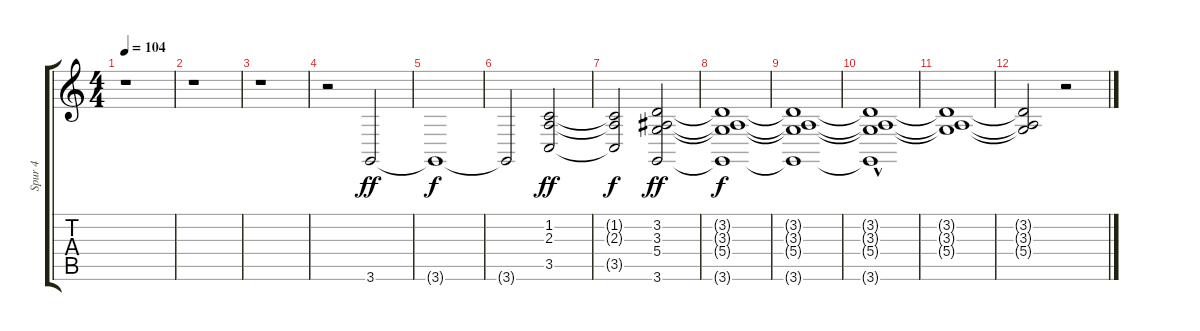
\track ("Spur 4" "Spur 4") {instrument pad2warm}
\staff {score tabs}
\tuning (E4 B3 G3 D3 A2 E2) {hide}
\ts (4 4)
\tempo 104
\clef g2
\ks c
r.1{dy f} |
r.1 |
r.1 |
r.2 3.6.2{dy ff} |
3.6{t}.1{dy f} |
3.6{t}.2 (1.2 2.3 3.5).2{dy ff} |
(1.2{t} 2.3{t} 3.5{t}).2{dy f} (3.2 3.3 5.4 3.6).2{dy ff} |
(3.2{t} 3.3{t} 5.4{t} 3.6{t}).1{dy f} |
(3.2{t} 3.3{t} 5.4{t} 3.6{t}).1 |
(3.2{t} 3.3{t} 5.4{t} 3.6{hac t}).1 |
(3.2{t} 3.3{t} 5.4{t}).1 |
(3.2{t} 3.3{t} 5.4{t}).2 r.2
